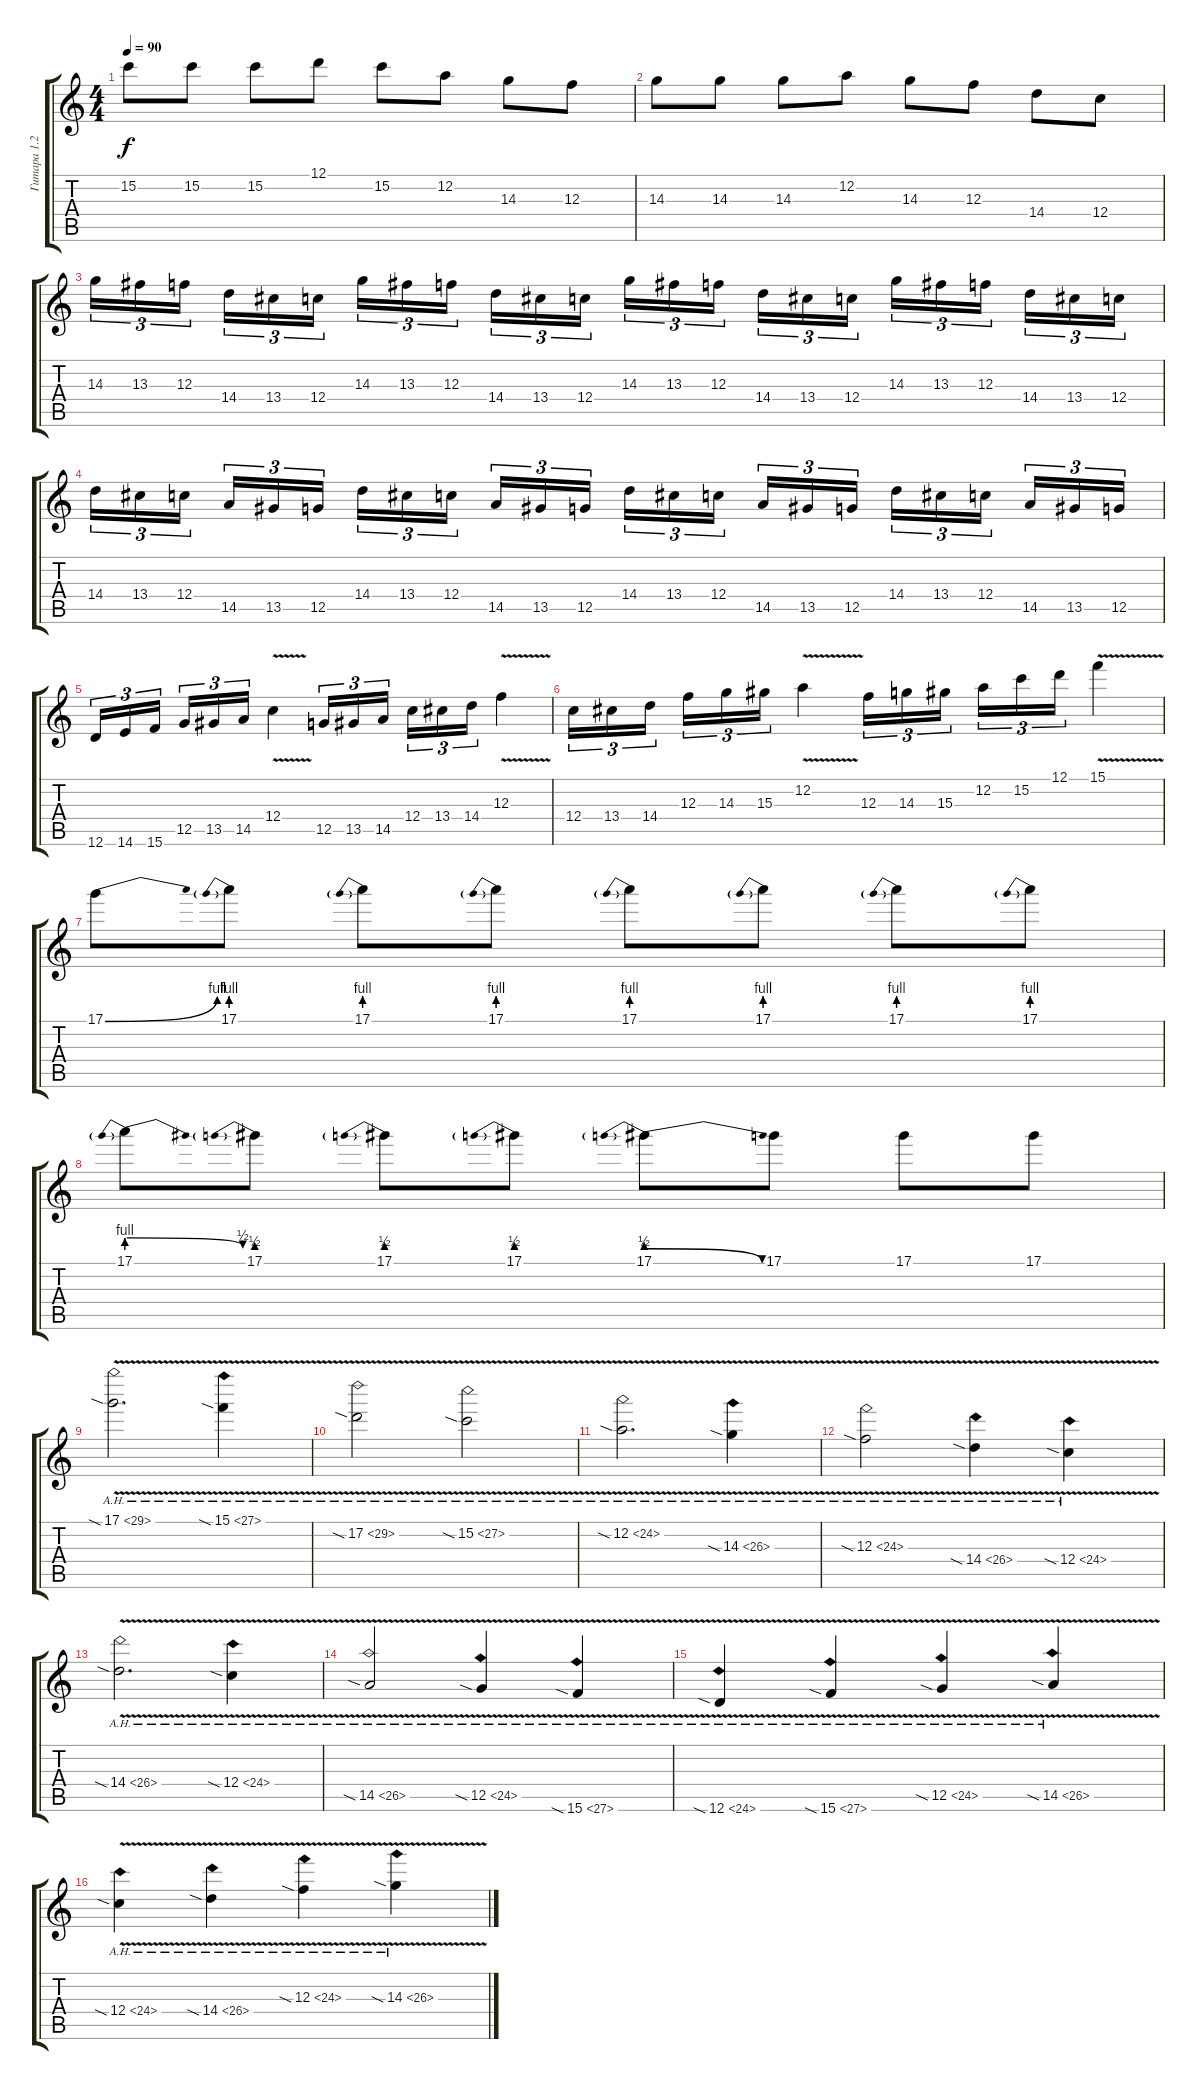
\track ("Гитара 1.2" "Гитара 1.2") {instrument overdrivenguitar}
\staff {score tabs}
\tuning (D4 A3 F3 C3 G2 D2) {hide}
\ts (4 4)
\tempo 90
\clef g2
\ks c
15.2.8{dy f} 15.2.8 15.2.8 12.1.8 15.2.8 12.2.8 14.3.8 12.3.8 |
14.3.8 14.3.8 14.3.8 12.2.8 14.3.8 12.3.8 14.4.8 12.4.8 |
14.3.16{tu (3 2)} 13.3.16{tu (3 2)} 12.3.16{tu (3 2) beam splitsecondary} 14.4.16{tu (3 2)} 13.4.16{tu (3 2)} 12.4.16{tu (3 2)} 14.3.16{tu (3 2)} 13.3.16{tu (3 2)} 12.3.16{tu (3 2) beam splitsecondary} 14.4.16{tu (3 2)} 13.4.16{tu (3 2)} 12.4.16{tu (3 2)} 14.3.16{tu (3 2)} 13.3.16{tu (3 2)} 12.3.16{tu (3 2) beam splitsecondary} 14.4.16{tu (3 2)} 13.4.16{tu (3 2)} 12.4.16{tu (3 2)} 14.3.16{tu (3 2)} 13.3.16{tu (3 2)} 12.3.16{tu (3 2) beam splitsecondary} 14.4.16{tu (3 2)} 13.4.16{tu (3 2)} 12.4.16{tu (3 2)} |
14.4.16{tu (3 2)} 13.4.16{tu (3 2)} 12.4.16{tu (3 2) beam splitsecondary} 14.5.16{tu (3 2)} 13.5.16{tu (3 2)} 12.5.16{tu (3 2)} 14.4.16{tu (3 2)} 13.4.16{tu (3 2)} 12.4.16{tu (3 2) beam splitsecondary} 14.5.16{tu (3 2)} 13.5.16{tu (3 2)} 12.5.16{tu (3 2)} 14.4.16{tu (3 2)} 13.4.16{tu (3 2)} 12.4.16{tu (3 2) beam splitsecondary} 14.5.16{tu (3 2)} 13.5.16{tu (3 2)} 12.5.16{tu (3 2)} 14.4.16{tu (3 2)} 13.4.16{tu (3 2)} 12.4.16{tu (3 2) beam splitsecondary} 14.5.16{tu (3 2)} 13.5.16{tu (3 2)} 12.5.16{tu (3 2)} |
12.6.16{tu (3 2)} 14.6.16{tu (3 2)} 15.6.16{tu (3 2) beam splitsecondary} 12.5.16{tu (3 2)} 13.5.16{tu (3 2)} 14.5.16{tu (3 2)} 12.4{v}.4 12.5.16{tu (3 2)} 13.5.16{tu (3 2)} 14.5.16{tu (3 2) beam splitsecondary} 12.4.16{tu (3 2)} 13.4.16{tu (3 2)} 14.4.16{tu (3 2)} 12.3{v}.4 |
12.4.16{tu (3 2)} 13.4.16{tu (3 2)} 14.4.16{tu (3 2) beam splitsecondary} 12.3.16{tu (3 2)} 14.3.16{tu (3 2)} 15.3.16{tu (3 2)} 12.2{v}.4 12.3.16{tu (3 2)} 14.3.16{tu (3 2)} 15.3.16{tu (3 2) beam splitsecondary} 12.2.16{tu (3 2)} 15.2.16{tu (3 2)} 12.1.16{tu (3 2)} 15.1{v}.4 |
17.1{be (bend 0 0 60 4)}.8 17.1{be (prebend 0 4 60 4)}.8 17.1{be (prebend 0 4 60 4)}.8 17.1{be (prebend 0 4 60 4)}.8 17.1{be (prebend 0 4 60 4)}.8 17.1{be (prebend 0 4 60 4)}.8 17.1{be (prebend 0 4 60 4)}.8 17.1{be (prebend 0 4 60 4)}.8 |
17.1{be (prebendrelease 0 4 60 2)}.8 17.1{be (prebend 0 2 60 2)}.8 17.1{be (prebend 0 2 60 2)}.8 17.1{be (prebend 0 2 60 2)}.8 17.1{be (prebendrelease 0 2 60 0)}.8 17.1.8 17.1.8 17.1.8 |
17.1{ah 12 v sia}.2{d} 15.1{ah 12 v sia}.4 |
17.2{ah 12 v sia}.2 15.2{ah 12 v sia}.2 |
12.2{ah 12 v sia}.2{d} 14.3{ah 12 v sia}.4 |
12.3{ah 12 v sia}.2 14.4{ah 12 v sia}.4 12.4{ah 12 v sia}.4 |
14.4{ah 12 v sia}.2{d} 12.4{ah 12 v sia}.4 |
14.5{ah 12 v sia}.2 12.5{ah 12 v sia}.4 15.6{ah 12 v sia}.4 |
12.6{ah 12 v sia}.4 15.6{ah 12 v sia}.4 12.5{ah 12 v sia}.4 14.5{ah 12 v sia}.4 |
12.4{ah 12 v sia}.4 14.4{ah 12 v sia}.4 12.3{ah 12 v sia}.4 14.3{ah 12 v sia}.4
